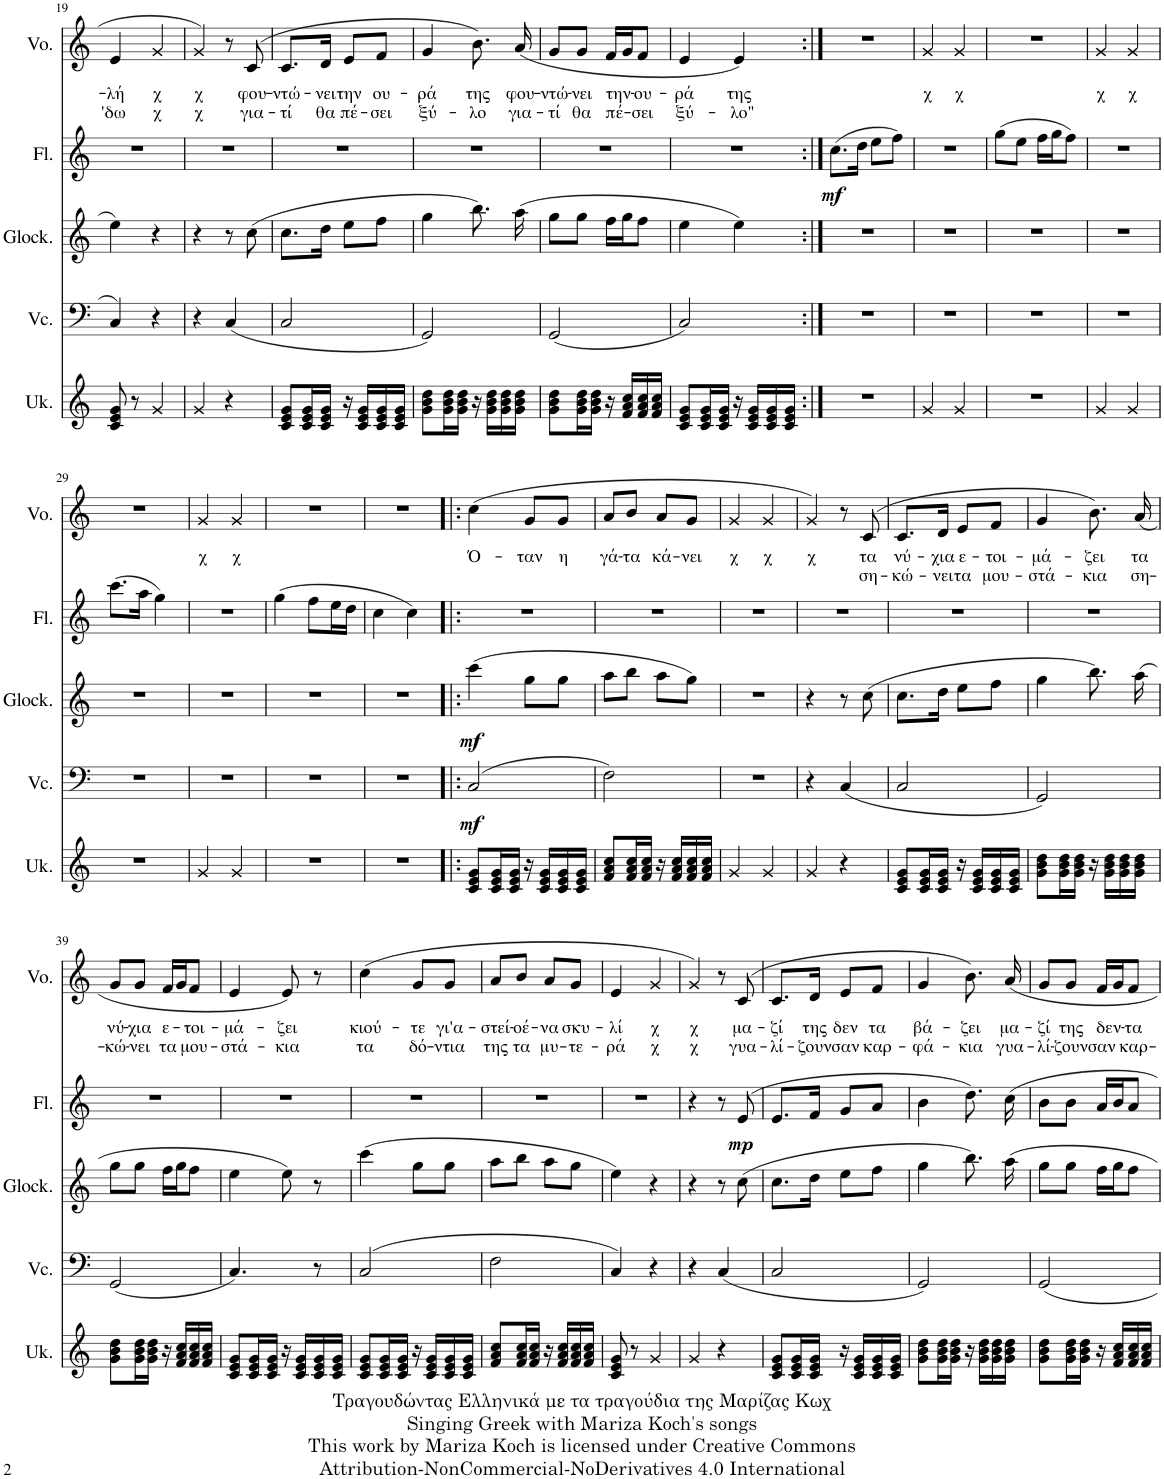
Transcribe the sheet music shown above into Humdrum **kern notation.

**kern	**kern	**dynam	**kern	**dynam	**kern	**dynam	**kern	**text	**text
*part5	*part4	*part4	*part3	*part3	*part2	*part2	*part1	*part1	*part1
*staff5	*staff4	*staff4	*staff3	*staff3	*staff2	*staff2	*staff1	*staff1	*staff1
*I"Γιουκαλίλι	*I"Βιολοντσέλο	*	*I"Μεταλλόφωνο	*	*I"Φλάουτο	*	*I"Φωνή	*	*
!!LO:PB:g=z
*clefG2	*clefF4	*	*clefG2	*	*clefG2	*	*clefG2	*	*
*	*	*	*Trd-14c-24	*	*	*	*	*	*
*k[]	*k[]	*	*k[]	*	*k[]	*	*k[]	*	*
*M2/4	*M2/4	*	*M2/4	*	*M2/4	*	*M2/4	*	*
=19	=19	=19	=19	=19	=19	=19	=19	=19	=19
!	!	!	!	!	!	!	!	!LO:LY:b	!LO:LY:b
8c/ 8e/ 8g/	4C/	.	4ee\	.	2r	.	4e/	-λή	'δω
8r	.	.	.	.	.	.	.	.	.
!	!	!	!	!	!	!	!	!LO:LY:b	!LO:LY:b
4g/	4r	.	4r	.	.	.	4g/	χ	χ
=20	=20	=20	=20	=20	=20	=20	=20	=20	=20
!	!	!	!	!	!	!	!	!LO:LY:b	!LO:LY:b
4g/	4r	.	4r	.	2r	.	4g/	χ	χ
4r	(4C/	.	8r	.	.	.	8r	.	.
!	!	!	!	!	!	!	!	!LO:LY:b	!LO:LY:b
.	.	.	(8cc\	.	.	.	(8c/	φου-	για-
=21	=21	=21	=21	=21	=21	=21	=21	=21	=21
!	!	!	!	!	!	!	!	!LO:LY:b	!LO:LY:b
8c/ 8e/ 8g/L	2C/	.	8.cc\L	.	2r	.	8.c/L	-ντώ-	-τί
16c/ 16e/ 16g/L	.	.	.	.	.	.	.	.	.
!	!	!	!	!	!	!	!	!LO:LY:b	!LO:LY:b
16c/ 16e/ 16g/JJ	.	.	16dd\Jk	.	.	.	16d/Jk	-νει	θα
!	!	!	!	!	!	!	!	!LO:LY:b	!LO:LY:b
16r	.	.	8ee\L	.	.	.	8e/L	την	πέ-
16c/ 16e/ 16g/LL	.	.	.	.	.	.	.	.	.
!	!	!	!	!	!	!	!	!LO:LY:b	!LO:LY:b
16c/ 16e/ 16g/	.	.	8ff\J	.	.	.	8f/J	ου-	-σει
16c/ 16e/ 16g/JJ	.	.	.	.	.	.	.	.	.
=22	=22	=22	=22	=22	=22	=22	=22	=22	=22
!	!	!	!	!	!	!	!	!LO:LY:b	!LO:LY:b
8g\ 8b\ 8dd\L	2GG/)	.	4gg\	.	2r	.	4g/	-ρά	ξύ-
16g\ 16b\ 16dd\L	.	.	.	.	.	.	.	.	.
16g\ 16b\ 16dd\JJ	.	.	.	.	.	.	.	.	.
!	!	!	!	!	!	!	!	!LO:LY:b	!LO:LY:b
16r	.	.	8.bb\)	.	.	.	8.b\)	της	-λο
16g\ 16b\ 16dd\LL	.	.	.	.	.	.	.	.	.
16g\ 16b\ 16dd\	.	.	.	.	.	.	.	.	.
!	!	!	!	!	!	!	!	!LO:LY:b	!LO:LY:b
16g\ 16b\ 16dd\JJ	.	.	(16aa\	.	.	.	(16a/	φου-	για-
=23	=23	=23	=23	=23	=23	=23	=23	=23	=23
!	!	!	!	!	!	!	!	!LO:LY:b	!LO:LY:b
8g\ 8b\ 8dd\L	(2GG/	.	8gg\L	.	2r	.	8g/L	-ντώ-	-τί
!	!	!	!	!	!	!	!	!LO:LY:b	!LO:LY:b
16g\ 16b\ 16dd\L	.	.	8gg\J	.	.	.	8g/J	-νει	θα
16g\ 16b\ 16dd\JJ	.	.	.	.	.	.	.	.	.
!	!	!	!	!	!	!	!	!LO:LY:b	!LO:LY:b
16r	.	.	16ff\LL	.	.	.	16f/LL	την-	πέ-
16f/ 16a/ 16cc/LL	.	.	16gg\J	.	.	.	16g/J	.	.
!	!	!	!	!	!	!	!	!LO:LY:b	!LO:LY:b
16f/ 16a/ 16cc/	.	.	8ff\J	.	.	.	8f/J	-ου-	-σει
16f/ 16a/ 16cc/JJ	.	.	.	.	.	.	.	.	.
=24	=24	=24	=24	=24	=24	=24	=24	=24	=24
!	!	!	!	!	!	!	!	!LO:LY:b	!LO:LY:b
8c/ 8e/ 8g/L	2C/)	.	4ee\	.	2r	.	4e/	-ρά	ξύ-
16c/ 16e/ 16g/L	.	.	.	.	.	.	.	.	.
16c/ 16e/ 16g/JJ	.	.	.	.	.	.	.	.	.
!	!	!	!	!	!	!	!	!LO:LY:b	!LO:LY:b
16r	.	.	4ee\)	.	.	.	4e/)	της	-λο"
16c/ 16e/ 16g/LL	.	.	.	.	.	.	.	.	.
16c/ 16e/ 16g/	.	.	.	.	.	.	.	.	.
16c/ 16e/ 16g/JJ	.	.	.	.	.	.	.	.	.
=25:|!	=25:|!	=25:|!	=25:|!	=25:|!	=25:|!	=25:|!	=25:|!	=25:|!	=25:|!
!	!	!	!	!	!	!LO:DY:b	!	!	!
2r	2r	.	2r	.	(8.cc\L	mf	2r	.	.
.	.	.	.	.	16dd\Jk	.	.	.	.
.	.	.	.	.	8ee\L	.	.	.	.
.	.	.	.	.	8ff\J)	.	.	.	.
=26	=26	=26	=26	=26	=26	=26	=26	=26	=26
!	!	!	!	!	!	!	!	!LO:LY:b	!
4g/	2r	.	2r	.	2r	.	4g/	χ	.
!	!	!	!	!	!	!	!	!LO:LY:b	!
4g/	.	.	.	.	.	.	4g/	χ	.
=27	=27	=27	=27	=27	=27	=27	=27	=27	=27
2r	2r	.	2r	.	(8gg\L	.	2r	.	.
.	.	.	.	.	8ee\J	.	.	.	.
.	.	.	.	.	16ff\LL	.	.	.	.
.	.	.	.	.	16gg\J	.	.	.	.
.	.	.	.	.	8ff\J)	.	.	.	.
=28	=28	=28	=28	=28	=28	=28	=28	=28	=28
!	!	!	!	!	!	!	!	!LO:LY:b	!
4g/	2r	.	2r	.	2r	.	4g/	χ	.
!	!	!	!	!	!	!	!	!LO:LY:b	!
4g/	.	.	.	.	.	.	4g/	χ	.
!!LO:LB:g=z
=29	=29	=29	=29	=29	=29	=29	=29	=29	=29
2r	2r	.	2r	.	(8.ccc\L	.	2r	.	.
.	.	.	.	.	16aa\Jk	.	.	.	.
.	.	.	.	.	4gg\)	.	.	.	.
=30	=30	=30	=30	=30	=30	=30	=30	=30	=30
!	!	!	!	!	!	!	!	!LO:LY:b	!
4g/	2r	.	2r	.	2r	.	4g/	χ	.
!	!	!	!	!	!	!	!	!LO:LY:b	!
4g/	.	.	.	.	.	.	4g/	χ	.
=31	=31	=31	=31	=31	=31	=31	=31	=31	=31
2r	2r	.	2r	.	(4gg\	.	2r	.	.
.	.	.	.	.	8ff\L	.	.	.	.
.	.	.	.	.	16ee\L	.	.	.	.
.	.	.	.	.	16dd\JJ	.	.	.	.
=32	=32	=32	=32	=32	=32	=32	=32	=32	=32
2r	2r	.	2r	.	4cc\	.	2r	.	.
.	.	.	.	.	4cc\)	.	.	.	.
=33!|:	=33!|:	=33!|:	=33!|:	=33!|:	=33!|:	=33!|:	=33!|:	=33!|:	=33!|:
!	!	!LO:DY:b	!	!LO:DY:b	!	!	!	!LO:LY:b	!
8c/ 8e/ 8g/L	(2C/	mf	(4ccc\	mf	2r	.	(4cc\	Ό-	.
16c/ 16e/ 16g/L	.	.	.	.	.	.	.	.	.
16c/ 16e/ 16g/JJ	.	.	.	.	.	.	.	.	.
!	!	!	!	!	!	!	!	!LO:LY:b	!
16r	.	.	8gg\L	.	.	.	8g/L	-ταν	.
16c/ 16e/ 16g/LL	.	.	.	.	.	.	.	.	.
!	!	!	!	!	!	!	!	!LO:LY:b	!
16c/ 16e/ 16g/	.	.	8gg\J	.	.	.	8g/J	η	.
16c/ 16e/ 16g/JJ	.	.	.	.	.	.	.	.	.
=34	=34	=34	=34	=34	=34	=34	=34	=34	=34
!	!	!	!	!	!	!	!	!LO:LY:b	!
8f/ 8a/ 8cc/L	2F\)	.	8aa\L	.	2r	.	8a/L	γά-	.
!	!	!	!	!	!	!	!	!LO:LY:b	!
16f/ 16a/ 16cc/L	.	.	8bb\J	.	.	.	8b/J	-τα	.
16f/ 16a/ 16cc/JJ	.	.	.	.	.	.	.	.	.
!	!	!	!	!	!	!	!	!LO:LY:b	!
16r	.	.	8aa\L	.	.	.	8a/L	κά-	.
16f/ 16a/ 16cc/LL	.	.	.	.	.	.	.	.	.
!	!	!	!	!	!	!	!	!LO:LY:b	!
16f/ 16a/ 16cc/	.	.	8gg\J)	.	.	.	8g/J	-νει	.
16f/ 16a/ 16cc/JJ	.	.	.	.	.	.	.	.	.
=35	=35	=35	=35	=35	=35	=35	=35	=35	=35
!	!	!	!	!	!	!	!	!LO:LY:b	!
4g/	2r	.	2r	.	2r	.	4g/	χ	.
!	!	!	!	!	!	!	!	!LO:LY:b	!
4g/	.	.	.	.	.	.	4g/	χ	.
=36	=36	=36	=36	=36	=36	=36	=36	=36	=36
!	!	!	!	!	!	!	!	!LO:LY:b	!
4g/	4r	.	4r	.	2r	.	4g/)	χ	.
4r	(4C/	.	8r	.	.	.	8r	.	.
!	!	!	!	!	!	!	!	!LO:LY:b	!LO:LY:b
.	.	.	(8cc\	.	.	.	(8c/	τα	ση-
=37	=37	=37	=37	=37	=37	=37	=37	=37	=37
!	!	!	!	!	!	!	!	!LO:LY:b	!LO:LY:b
8c/ 8e/ 8g/L	2C/	.	8.cc\L	.	2r	.	8.c/L	νύ-	-κώ-
16c/ 16e/ 16g/L	.	.	.	.	.	.	.	.	.
!	!	!	!	!	!	!	!	!LO:LY:b	!LO:LY:b
16c/ 16e/ 16g/JJ	.	.	16dd\Jk	.	.	.	16d/Jk	-χια	-νει
!	!	!	!	!	!	!	!	!LO:LY:b	!LO:LY:b
16r	.	.	8ee\L	.	.	.	8e/L	ε-	τα
16c/ 16e/ 16g/LL	.	.	.	.	.	.	.	.	.
!	!	!	!	!	!	!	!	!LO:LY:b	!LO:LY:b
16c/ 16e/ 16g/	.	.	8ff\J	.	.	.	8f/J	-τοι-	μου-
16c/ 16e/ 16g/JJ	.	.	.	.	.	.	.	.	.
=38	=38	=38	=38	=38	=38	=38	=38	=38	=38
!	!	!	!	!	!	!	!	!LO:LY:b	!LO:LY:b
8g\ 8b\ 8dd\L	2GG/)	.	4gg\	.	2r	.	4g/	-μά-	-στά-
16g\ 16b\ 16dd\L	.	.	.	.	.	.	.	.	.
16g\ 16b\ 16dd\JJ	.	.	.	.	.	.	.	.	.
!	!	!	!	!	!	!	!	!LO:LY:b	!LO:LY:b
16r	.	.	8.bb\)	.	.	.	8.b\)	-ζει	-κια
16g\ 16b\ 16dd\LL	.	.	.	.	.	.	.	.	.
16g\ 16b\ 16dd\	.	.	.	.	.	.	.	.	.
!	!	!	!	!	!	!	!	!LO:LY:b	!LO:LY:b
16g\ 16b\ 16dd\JJ	.	.	(16aa\	.	.	.	(16a/	τα	ση-
!!LO:LB:g=z
=39	=39	=39	=39	=39	=39	=39	=39	=39	=39
!	!	!	!	!	!	!	!	!LO:LY:b	!LO:LY:b
8g\ 8b\ 8dd\L	(2GG/	.	8gg\L	.	2r	.	8g/L	νύ-	-κώ-
!	!	!	!	!	!	!	!	!LO:LY:b	!LO:LY:b
16g\ 16b\ 16dd\L	.	.	8gg\J	.	.	.	8g/J	-χια	-νει
16g\ 16b\ 16dd\JJ	.	.	.	.	.	.	.	.	.
!	!	!	!	!	!	!	!	!LO:LY:b	!LO:LY:b
16r	.	.	16ff\LL	.	.	.	16f/LL	ε-	τα
16f/ 16a/ 16cc/LL	.	.	16gg\J	.	.	.	16g/J	.	.
!	!	!	!	!	!	!	!	!LO:LY:b	!LO:LY:b
16f/ 16a/ 16cc/	.	.	8ff\J	.	.	.	8f/J	-τοι-	μου-
16f/ 16a/ 16cc/JJ	.	.	.	.	.	.	.	.	.
=40	=40	=40	=40	=40	=40	=40	=40	=40	=40
!	!	!	!	!	!	!	!	!LO:LY:b	!LO:LY:b
8c/ 8e/ 8g/L	4.C/)	.	4ee\	.	2r	.	4e/	-μά-	-στά-
16c/ 16e/ 16g/L	.	.	.	.	.	.	.	.	.
16c/ 16e/ 16g/JJ	.	.	.	.	.	.	.	.	.
!	!	!	!	!	!	!	!	!LO:LY:b	!LO:LY:b
16r	.	.	8ee\)	.	.	.	8e/)	-ζει	-κια
16c/ 16e/ 16g/LL	.	.	.	.	.	.	.	.	.
16c/ 16e/ 16g/	8r	.	8r	.	.	.	8r	.	.
16c/ 16e/ 16g/JJ	.	.	.	.	.	.	.	.	.
=41	=41	=41	=41	=41	=41	=41	=41	=41	=41
!	!	!	!	!	!	!	!	!LO:LY:b	!LO:LY:b
8c/ 8e/ 8g/L	(2C/	.	(4ccc\	.	2r	.	(4cc\	κιού-	τα
16c/ 16e/ 16g/L	.	.	.	.	.	.	.	.	.
16c/ 16e/ 16g/JJ	.	.	.	.	.	.	.	.	.
!	!	!	!	!	!	!	!	!LO:LY:b	!LO:LY:b
16r	.	.	8gg\L	.	.	.	8g/L	-τε	δό-
16c/ 16e/ 16g/LL	.	.	.	.	.	.	.	.	.
!	!	!	!	!	!	!	!	!LO:LY:b	!LO:LY:b
16c/ 16e/ 16g/	.	.	8gg\J	.	.	.	8g/J	γι'α-	-ντια
16c/ 16e/ 16g/JJ	.	.	.	.	.	.	.	.	.
=42	=42	=42	=42	=42	=42	=42	=42	=42	=42
!	!	!	!	!	!	!	!	!LO:LY:b	!LO:LY:b
8f/ 8a/ 8cc/L	2F\	.	8aa\L	.	2r	.	8a/L	-στεί-	της
!	!	!	!	!	!	!	!	!LO:LY:b	!LO:LY:b
16f/ 16a/ 16cc/L	.	.	8bb\J	.	.	.	8b/J	-οέ-	τα
16f/ 16a/ 16cc/JJ	.	.	.	.	.	.	.	.	.
!	!	!	!	!	!	!	!	!LO:LY:b	!LO:LY:b
16r	.	.	8aa\L	.	.	.	8a/L	-να	μυ-
16f/ 16a/ 16cc/LL	.	.	.	.	.	.	.	.	.
!	!	!	!	!	!	!	!	!LO:LY:b	!LO:LY:b
16f/ 16a/ 16cc/	.	.	8gg\J	.	.	.	8g/J	σκυ-	-τε-
16f/ 16a/ 16cc/JJ	.	.	.	.	.	.	.	.	.
=43	=43	=43	=43	=43	=43	=43	=43	=43	=43
!	!	!	!	!	!	!	!	!LO:LY:b	!LO:LY:b
8c/ 8e/ 8g/	4C/)	.	4ee\)	.	2r	.	4e/	-λί	-ρά
8r	.	.	.	.	.	.	.	.	.
!	!	!	!	!	!	!	!	!LO:LY:b	!LO:LY:b
4g/	4r	.	4r	.	.	.	4g/	χ	χ
=44	=44	=44	=44	=44	=44	=44	=44	=44	=44
!	!	!	!	!	!	!	!	!LO:LY:b	!LO:LY:b
4g/	4r	.	4r	.	4r	.	4g/)	χ	χ
4r	(4C/	.	8r	.	8r	.	8r	.	.
!	!	!	!	!	!	!LO:DY:b	!	!LO:LY:b	!LO:LY:b
.	.	.	(8cc\	.	(8e/	mp	(8c/	μα-	γυα-
=45	=45	=45	=45	=45	=45	=45	=45	=45	=45
!	!	!	!	!	!	!	!	!LO:LY:b	!LO:LY:b
8c/ 8e/ 8g/L	2C/	.	8.cc\L	.	8.e/L	.	8.c/L	-ζί	-λί-
16c/ 16e/ 16g/L	.	.	.	.	.	.	.	.	.
!	!	!	!	!	!	!	!	!LO:LY:b	!LO:LY:b
16c/ 16e/ 16g/JJ	.	.	16dd\Jk	.	16f/Jk	.	16d/Jk	της	-ζουν
!	!	!	!	!	!	!	!	!LO:LY:b	!LO:LY:b
16r	.	.	8ee\L	.	8g/L	.	8e/L	δεν	σαν
16c/ 16e/ 16g/LL	.	.	.	.	.	.	.	.	.
!	!	!	!	!	!	!	!	!LO:LY:b	!LO:LY:b
16c/ 16e/ 16g/	.	.	8ff\J	.	8a/J	.	8f/J	τα	καρ-
16c/ 16e/ 16g/JJ	.	.	.	.	.	.	.	.	.
=46	=46	=46	=46	=46	=46	=46	=46	=46	=46
!	!	!	!	!	!	!	!	!LO:LY:b	!LO:LY:b
8g\ 8b\ 8dd\L	2GG/)	.	4gg\	.	4b\	.	4g/	βά-	-φά-
16g\ 16b\ 16dd\L	.	.	.	.	.	.	.	.	.
16g\ 16b\ 16dd\JJ	.	.	.	.	.	.	.	.	.
!	!	!	!	!	!	!	!	!LO:LY:b	!LO:LY:b
16r	.	.	8.bb\)	.	8.dd\)	.	8.b\)	-ζει	-κια
16g\ 16b\ 16dd\LL	.	.	.	.	.	.	.	.	.
16g\ 16b\ 16dd\	.	.	.	.	.	.	.	.	.
!	!	!	!	!	!	!	!	!LO:LY:b	!LO:LY:b
16g\ 16b\ 16dd\JJ	.	.	16aa\	.	16cc\	.	16a/	μα-	γυα-
=47	=47	=47	=47	=47	=47	=47	=47	=47	=47
!	!	!	!	!	!	!	!	!LO:LY:b	!LO:LY:b
8g\ 8b\ 8dd\L	2GG/	.	8gg\L	.	8b\L	.	8g/L	-ζί	-λί-
!	!	!	!	!	!	!	!	!LO:LY:b	!LO:LY:b
16g\ 16b\ 16dd\L	.	.	8gg\J	.	8b\J	.	8g/J	της	-ζουν
16g\ 16b\ 16dd\JJ	.	.	.	.	.	.	.	.	.
!	!	!	!	!	!	!	!	!LO:LY:b	!LO:LY:b
16r	.	.	16ff\LL	.	16a/LL	.	16f/LL	δεν-	σαν
16f/ 16a/ 16cc/LL	.	.	16gg\J	.	16b/J	.	16g/J	.	.
!	!	!	!	!	!	!	!	!LO:LY:b	!LO:LY:b
16f/ 16a/ 16cc/	.	.	8ff\J	.	8a/J	.	8f/J	-τα	καρ-
16f/ 16a/ 16cc/JJ	.	.	.	.	.	.	.	.	.
=	=	=	=	=	=	=	=	=	=
*-	*-	*-	*-	*-	*-	*-	*-	*-	*-
